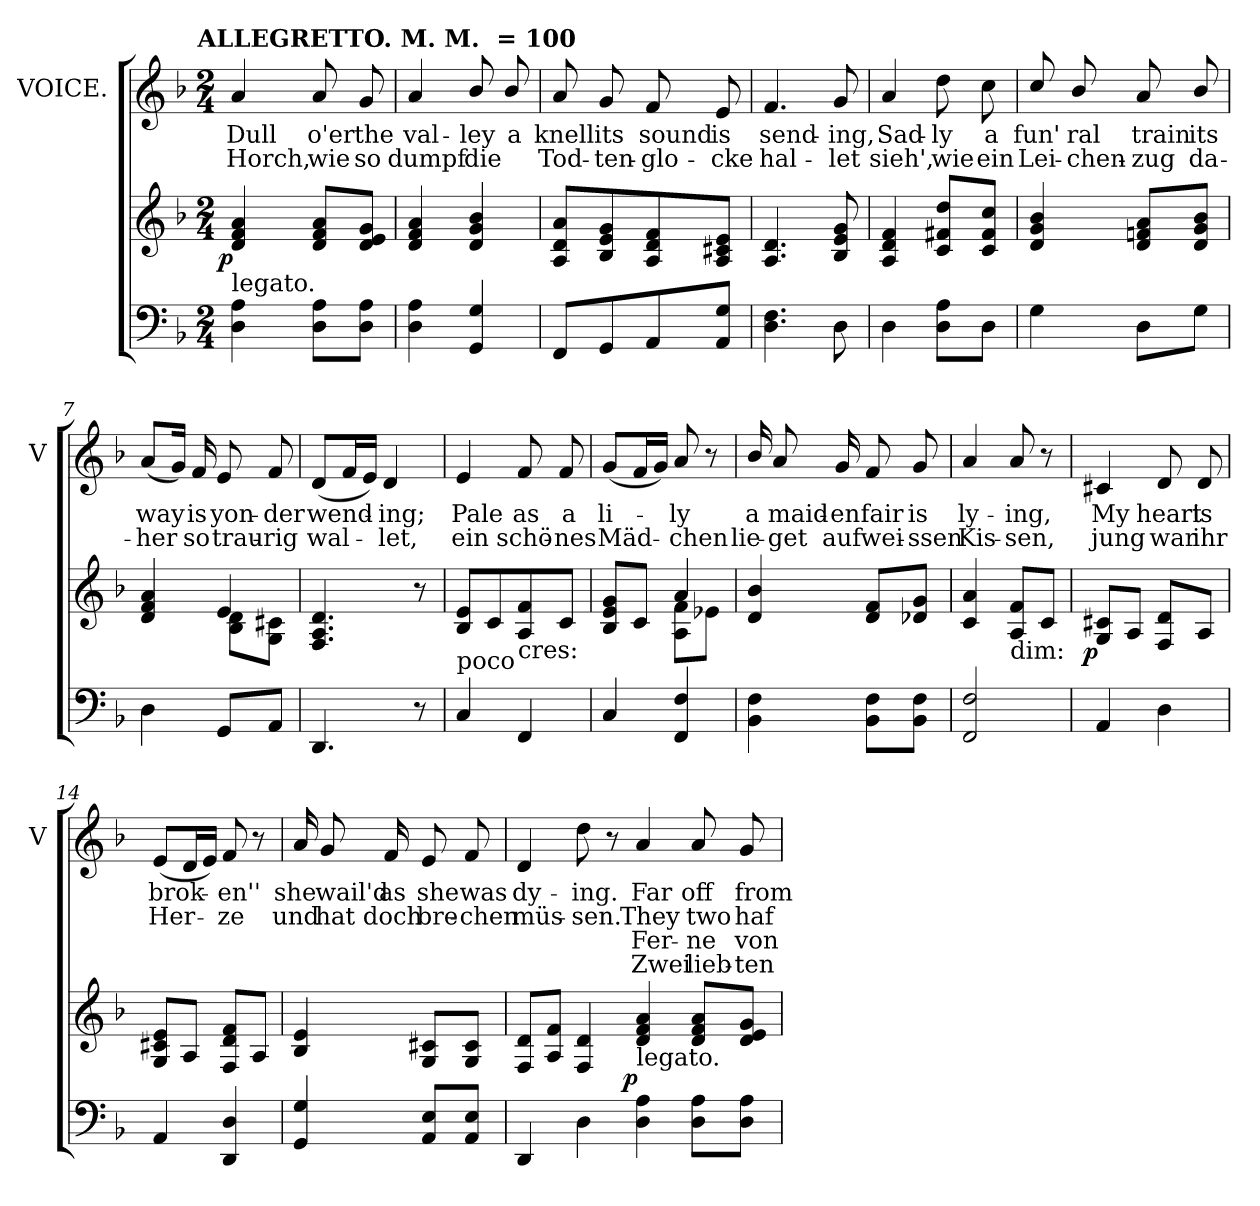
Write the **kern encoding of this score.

**kern	**kern	**dynam	**kern	**text	**text	**text	**text
*part2	*part2	*part2	*part1	*part1	*part1	*part1	*part1
*staff3	*staff2	*staff2/3	*staff1	*staff1	*staff1	*staff1	*staff1
*	*	*	*I"VOICE.	*	*	*	*
*	*	*	*I'V	*	*	*	*
*clefF4	*clefG2	*	*clefG2	*	*	*	*
*k[b-]	*k[b-]	*	*k[b-]	*	*	*	*
*d:	*d:	*	*d:	*	*	*	*
!!LO:TX:omd:t=ALLEGRETTO. M. M. &nbsp;=&nbsp;100
*M2/4	*M2/4	*	*M2/4	*	*	*	*
*MM116	*MM116	*	*MM116	*	*	*	*
=1	=1	=1	=1	=1	=1	=1	=1
!LO:TX:a:t=legato.	!	!	!	!	!	!	!
!	!	!LO:DY:rj	!	!	!	!	!
4A 4D	4a 4f 4d	p	4a	Dull	Horch,	.	.
8A 8DL	8a 8f 8dL	.	8a	o'er	wie	.	.
8A 8DJ	8g 8e 8dJ	.	8g	the	so	.	.
=2	=2	=2	=2	=2	=2	=2	=2
4A 4D	4a 4f 4d	.	4a	val-	dumpf	.	.
4G 4GG	4b- 4g 4d	.	8b-/	-ley	die	.	.
.	.	.	8b-/	a	.	.	.
=3	=3	=3	=3	=3	=3	=3	=3
8FF/L	8a 8d 8AL	.	8a	knell	Tod-	.	.
8GG	8g 8e 8B-	.	8g	its	-ten-	.	.
8AA	8f 8d 8A	.	8f	sound	-glo-	.	.
8G 8AAJ	8e 8c#X 8AJ	.	8e	is	-cke	.	.
=4	=4	=4	=4	=4	=4	=4	=4
4.F 4.D	4.d 4.A	.	4.f	send-	hal-	.	.
8D	8g 8e 8B-	.	8g	-ing,	-let	.	.
=5	=5	=5	=5	=5	=5	=5	=5
4D	4f 4d 4A	.	4a	Sad-	sieh',	.	.
8A 8DL	8dd 8f#X 8cL	.	8dd	-ly	wie	.	.
8DJ	8cc 8f# 8cJ	.	8cc	a	ein	.	.
=6	=6	=6	=6	=6	=6	=6	=6
4G	4b- 4g 4d	.	8cc/	fun'	Lei-	.	.
.	.	.	8b-/	ral	-chen-	.	.
8DL	8a 8fn 8dL	.	8a	train	-zug	.	.
8GJ	8b- 8g 8dJ	.	8b-/	its	da-	.	.
=7	=7	=7	=7	=7	=7	=7	=7
*	*^	*	*	*	*	*	*
4D	4a 4f 4d	4ryy	.	(<8aL	way	-her	.	.
.	.	.	.	16gJk)	.	.	.	.
.	.	.	.	16f	is	so	.	.
8GG/L	4e	8d\ 8B-\L	.	8e	yon-	trau-	.	.
8AAJ	.	8c#X 8GJ	.	8f	-der	-rig	.	.
*	*v	*v	*	*	*	*	*	*
=8	=8	=8	=8	=8	=8	=8	=8
4.DD	4.d 4.A 4.F	.	(<8dL	wend-	wal-	.	.
.	.	.	16fL	.	.	.	.
.	.	.	16eJJ)	.	.	.	.
.	.	.	4d	-ing;	-let,	.	.
8r	8r	.	.	.	.	.	.
=9	=9	=9	=9	=9	=9	=9	=9
!LO:TX:a:t=poco	!	!	!	!	!	!	!
4C	8e 8B-L	.	4e	Pale	ein	.	.
.	8c	.	.	.	.	.	.
!	!LO:TX:c:t=cres&colon;	!	!	!	!	!	!
4FF	8f 8A	.	8f	as	schö-	.	.
.	8cJ	.	8f	a	-nes	.	.
=10	=10	=10	=10	=10	=10	=10	=10
*	*^	*	*	*	*	*	*
4C	8g 8e 8B-L	4ryy	.	(<8gL	li-	Mäd-	.	.
.	8cJ	.	.	16fL	.	.	.	.
.	.	.	.	16gJJ)	.	.	.	.
4F 4FF	4a	8f 8AL	.	8a	-ly	-chen	.	.
.	.	8e-XJ	.	8r	.	.	.	.
*	*v	*v	*	*	*	*	*	*
=11	=11	=11	=11	=11	=11	=11	=11
4F 4BB-	4b- 4d	.	16b-/	a	lie-	.	.
.	.	.	8a	maid-	-get	.	.
.	.	.	16g	-en	auf	.	.
8F 8BB-L	8f 8dL	.	8f	fair	wei-	.	.
8F 8BB-J	8g 8d-XJ	.	8g	is	-ssen	.	.
=12	=12	=12	=12	=12	=12	=12	=12
2F 2FF	4a 4c	.	4a	ly-	Kis-	.	.
!	!LO:TX:c:t=dim&colon;	!	!	!	!	!	!
.	8f 8AL	.	8a	-ing,	-sen,	.	.
.	8cJ	.	8r	.	.	.	.
=13	=13	=13	=13	=13	=13	=13	=13
!	!	!LO:DY:rj	!	!	!	!	!
4AA	8c#X 8GL	p	4c#X	My	jung	.	.
.	8AJ	.	.	.	.	.	.
4D	8d 8FL	.	8d	heart	war	.	.
.	8AJ	.	8d	is	ihr	.	.
=14	=14	=14	=14	=14	=14	=14	=14
4AA	8e 8c#X 8GL	.	(<8eL	brok-	Her-	.	.
.	8AJ	.	16dL	.	.	.	.
.	.	.	16eJJ)	.	.	.	.
4D 4DD	8f 8d 8FL	.	8f	-en''	-ze	.	.
.	8AJ	.	8r	.	.	.	.
=15	=15	=15	=15	=15	=15	=15	=15
4G/ 4GG/	4e 4B-	.	16a	she	und	.	.
.	.	.	8g	wail'd	hat	.	.
.	.	.	16f	as	doch	.	.
8E/ 8AA/L	8c#X 8GL	.	8e	she	bre-	.	.
8E/ 8AA/J	8c# 8GJ	.	8f	was	-chen	.	.
=16	=16	=16	=16	=16	=16	=16	=16
4DD	8d 8FL	.	4d	dy-	müs-	.	.
.	8f 8AJ	.	.	.	.	.	.
4D	4d 4F	.	8dd	-ing.	-sen.	.	.
.	.	.	8r	.	.	.	.
!	!LO:TX:b:t=legato.	!	!	!	!	!	!
!	!	!LO:DY:rj	!	!	!	!	!
4A 4D	4a 4f 4d	p	4a	Far	They	Fer-	Zwei
8A 8DL	8a 8f 8dL	.	8a	off	two	-ne	lieb-
8A 8DJ	8g 8e 8dJ	.	8g	from	haf	von	-ten
=	=	=	=	=	=	=	=
*-	*-	*-	*-	*-	*-	*-	*-
